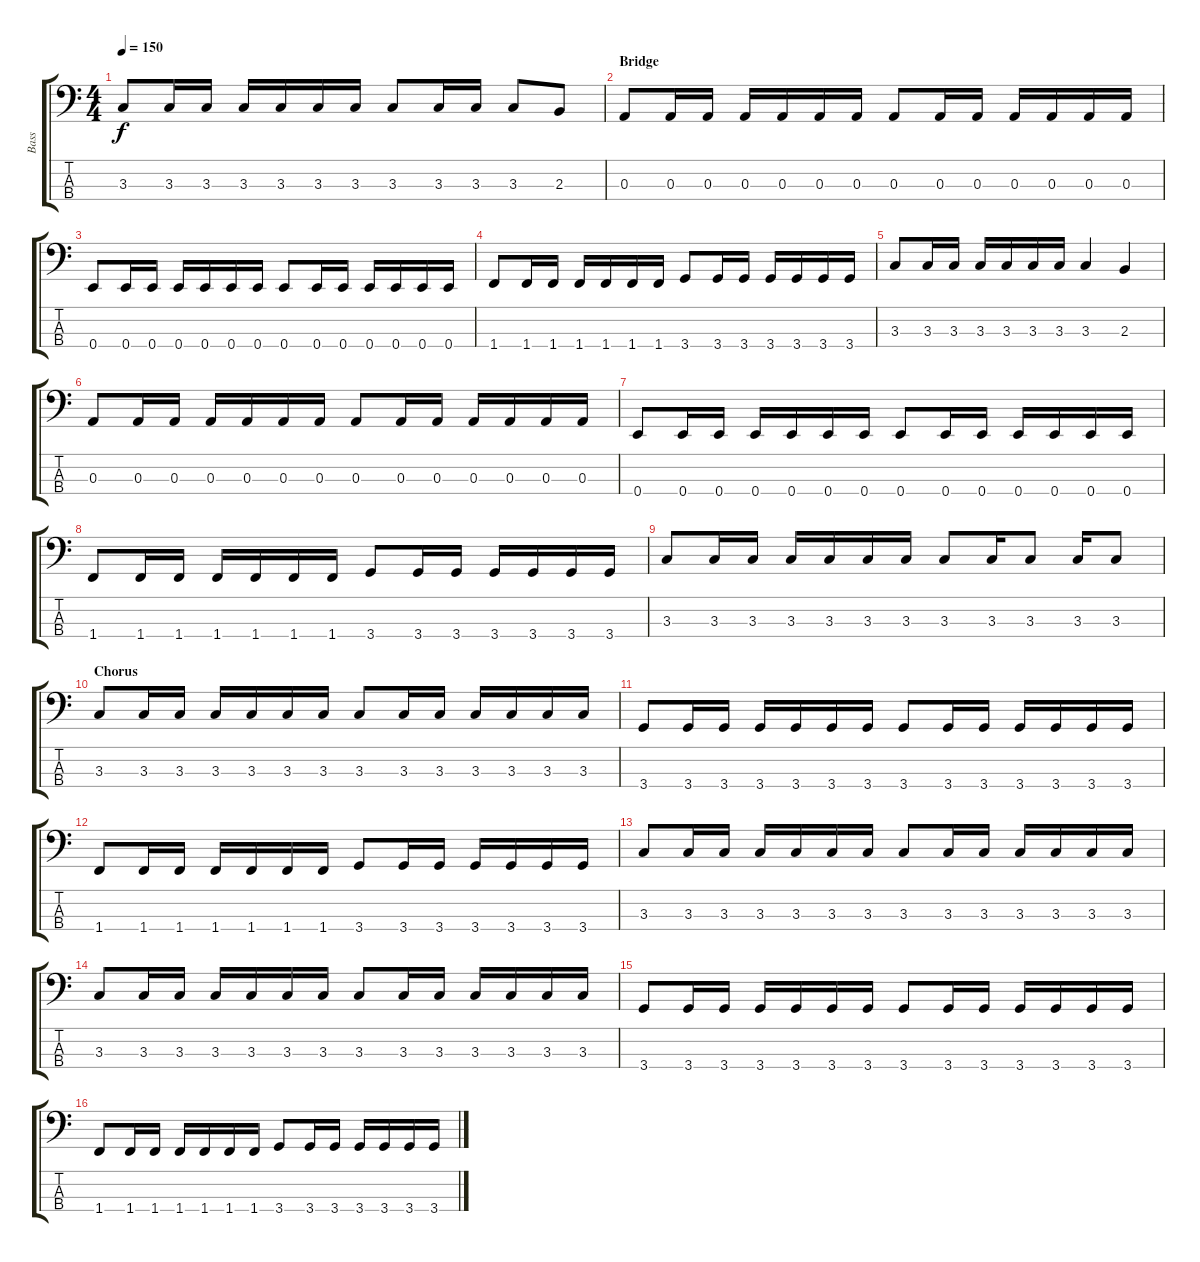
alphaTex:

\track ("Bass" "Bass") {instrument electricbassfinger}
\staff {score tabs}
\tuning (G2 D2 A1 E1) {hide}
\ts (4 4)
\tempo 150
\clef f4
\ks c
3.3.8{dy f} 3.3.16 3.3.16 3.3.16 3.3.16 3.3.16 3.3.16 3.3.8 3.3.16 3.3.16 3.3.8 2.3.8 |
\section ("" "Bridge")
0.3.8 0.3.16 0.3.16 0.3.16 0.3.16 0.3.16 0.3.16 0.3.8 0.3.16 0.3.16 0.3.16 0.3.16 0.3.16 0.3.16 |
0.4.8 0.4.16 0.4.16 0.4.16 0.4.16 0.4.16 0.4.16 0.4.8 0.4.16 0.4.16 0.4.16 0.4.16 0.4.16 0.4.16 |
1.4.8 1.4.16 1.4.16 1.4.16 1.4.16 1.4.16 1.4.16 3.4.8 3.4.16 3.4.16 3.4.16 3.4.16 3.4.16 3.4.16 |
3.3.8 3.3.16 3.3.16 3.3.16 3.3.16 3.3.16 3.3.16 3.3.4 2.3.4 |
0.3.8 0.3.16 0.3.16 0.3.16 0.3.16 0.3.16 0.3.16 0.3.8 0.3.16 0.3.16 0.3.16 0.3.16 0.3.16 0.3.16 |
0.4.8 0.4.16 0.4.16 0.4.16 0.4.16 0.4.16 0.4.16 0.4.8 0.4.16 0.4.16 0.4.16 0.4.16 0.4.16 0.4.16 |
1.4.8 1.4.16 1.4.16 1.4.16 1.4.16 1.4.16 1.4.16 3.4.8 3.4.16 3.4.16 3.4.16 3.4.16 3.4.16 3.4.16 |
3.3.8 3.3.16 3.3.16 3.3.16 3.3.16 3.3.16 3.3.16 3.3.8 3.3.16 3.3.8 3.3.16 3.3.8 |
\section ("" "Chorus")
3.3.8 3.3.16 3.3.16 3.3.16 3.3.16 3.3.16 3.3.16 3.3.8 3.3.16 3.3.16 3.3.16 3.3.16 3.3.16 3.3.16 |
3.4.8 3.4.16 3.4.16 3.4.16 3.4.16 3.4.16 3.4.16 3.4.8 3.4.16 3.4.16 3.4.16 3.4.16 3.4.16 3.4.16 |
1.4.8 1.4.16 1.4.16 1.4.16 1.4.16 1.4.16 1.4.16 3.4.8 3.4.16 3.4.16 3.4.16 3.4.16 3.4.16 3.4.16 |
3.3.8 3.3.16 3.3.16 3.3.16 3.3.16 3.3.16 3.3.16 3.3.8 3.3.16 3.3.16 3.3.16 3.3.16 3.3.16 3.3.16 |
3.3.8 3.3.16 3.3.16 3.3.16 3.3.16 3.3.16 3.3.16 3.3.8 3.3.16 3.3.16 3.3.16 3.3.16 3.3.16 3.3.16 |
3.4.8 3.4.16 3.4.16 3.4.16 3.4.16 3.4.16 3.4.16 3.4.8 3.4.16 3.4.16 3.4.16 3.4.16 3.4.16 3.4.16 |
1.4.8 1.4.16 1.4.16 1.4.16 1.4.16 1.4.16 1.4.16 3.4.8 3.4.16 3.4.16 3.4.16 3.4.16 3.4.16 3.4.16
